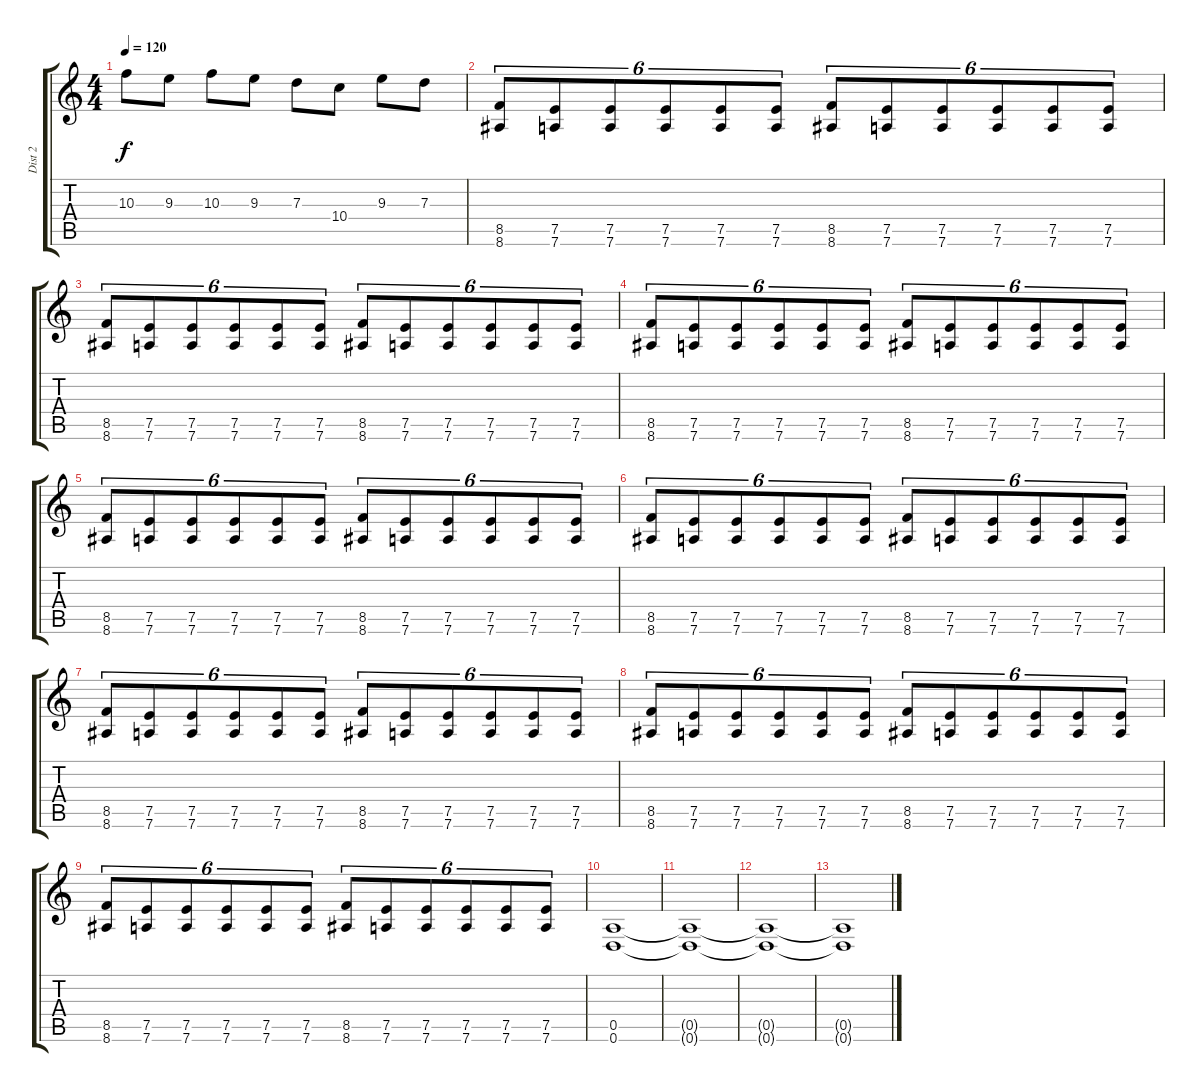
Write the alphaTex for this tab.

\track ("Dist 2" "Dist 2") {instrument overdrivenguitar}
\staff {score tabs}
\tuning (E4 B3 G3 D3 A2 D2) {hide}
\ts (4 4)
\tempo 120
\clef g2
\ks c
10.3.8{dy f} 9.3.8 10.3.8 9.3.8 7.3.8 10.4.8 9.3.8 7.3.8 |
(8.5 8.6).8{tu (6 4)} (7.5 7.6).8{tu (6 4)} (7.5 7.6).8{tu (6 4)} (7.5 7.6).8{tu (6 4)} (7.5 7.6).8{tu (6 4)} (7.5 7.6).8{tu (6 4)} (8.5 8.6).8{tu (6 4)} (7.5 7.6).8{tu (6 4)} (7.5 7.6).8{tu (6 4)} (7.5 7.6).8{tu (6 4)} (7.5 7.6).8{tu (6 4)} (7.5 7.6).8{tu (6 4)} |
(8.5 8.6).8{tu (6 4)} (7.5 7.6).8{tu (6 4)} (7.5 7.6).8{tu (6 4)} (7.5 7.6).8{tu (6 4)} (7.5 7.6).8{tu (6 4)} (7.5 7.6).8{tu (6 4)} (8.5 8.6).8{tu (6 4)} (7.5 7.6).8{tu (6 4)} (7.5 7.6).8{tu (6 4)} (7.5 7.6).8{tu (6 4)} (7.5 7.6).8{tu (6 4)} (7.5 7.6).8{tu (6 4)} |
(8.5 8.6).8{tu (6 4)} (7.5 7.6).8{tu (6 4)} (7.5 7.6).8{tu (6 4)} (7.5 7.6).8{tu (6 4)} (7.5 7.6).8{tu (6 4)} (7.5 7.6).8{tu (6 4)} (8.5 8.6).8{tu (6 4)} (7.5 7.6).8{tu (6 4)} (7.5 7.6).8{tu (6 4)} (7.5 7.6).8{tu (6 4)} (7.5 7.6).8{tu (6 4)} (7.5 7.6).8{tu (6 4)} |
(8.5 8.6).8{tu (6 4)} (7.5 7.6).8{tu (6 4)} (7.5 7.6).8{tu (6 4)} (7.5 7.6).8{tu (6 4)} (7.5 7.6).8{tu (6 4)} (7.5 7.6).8{tu (6 4)} (8.5 8.6).8{tu (6 4)} (7.5 7.6).8{tu (6 4)} (7.5 7.6).8{tu (6 4)} (7.5 7.6).8{tu (6 4)} (7.5 7.6).8{tu (6 4)} (7.5 7.6).8{tu (6 4)} |
(8.5 8.6).8{tu (6 4)} (7.5 7.6).8{tu (6 4)} (7.5 7.6).8{tu (6 4)} (7.5 7.6).8{tu (6 4)} (7.5 7.6).8{tu (6 4)} (7.5 7.6).8{tu (6 4)} (8.5 8.6).8{tu (6 4)} (7.5 7.6).8{tu (6 4)} (7.5 7.6).8{tu (6 4)} (7.5 7.6).8{tu (6 4)} (7.5 7.6).8{tu (6 4)} (7.5 7.6).8{tu (6 4)} |
(8.5 8.6).8{tu (6 4)} (7.5 7.6).8{tu (6 4)} (7.5 7.6).8{tu (6 4)} (7.5 7.6).8{tu (6 4)} (7.5 7.6).8{tu (6 4)} (7.5 7.6).8{tu (6 4)} (8.5 8.6).8{tu (6 4)} (7.5 7.6).8{tu (6 4)} (7.5 7.6).8{tu (6 4)} (7.5 7.6).8{tu (6 4)} (7.5 7.6).8{tu (6 4)} (7.5 7.6).8{tu (6 4)} |
(8.5 8.6).8{tu (6 4)} (7.5 7.6).8{tu (6 4)} (7.5 7.6).8{tu (6 4)} (7.5 7.6).8{tu (6 4)} (7.5 7.6).8{tu (6 4)} (7.5 7.6).8{tu (6 4)} (8.5 8.6).8{tu (6 4)} (7.5 7.6).8{tu (6 4)} (7.5 7.6).8{tu (6 4)} (7.5 7.6).8{tu (6 4)} (7.5 7.6).8{tu (6 4)} (7.5 7.6).8{tu (6 4)} |
(8.5 8.6).8{tu (6 4)} (7.5 7.6).8{tu (6 4)} (7.5 7.6).8{tu (6 4)} (7.5 7.6).8{tu (6 4)} (7.5 7.6).8{tu (6 4)} (7.5 7.6).8{tu (6 4)} (8.5 8.6).8{tu (6 4)} (7.5 7.6).8{tu (6 4)} (7.5 7.6).8{tu (6 4)} (7.5 7.6).8{tu (6 4)} (7.5 7.6).8{tu (6 4)} (7.5 7.6).8{tu (6 4)} |
(0.5 0.6).1{volume 0} |
(0.5{t} 0.6{t}).1 |
(0.5{t} 0.6{t}).1 |
(0.5{t} 0.6{t}).1
